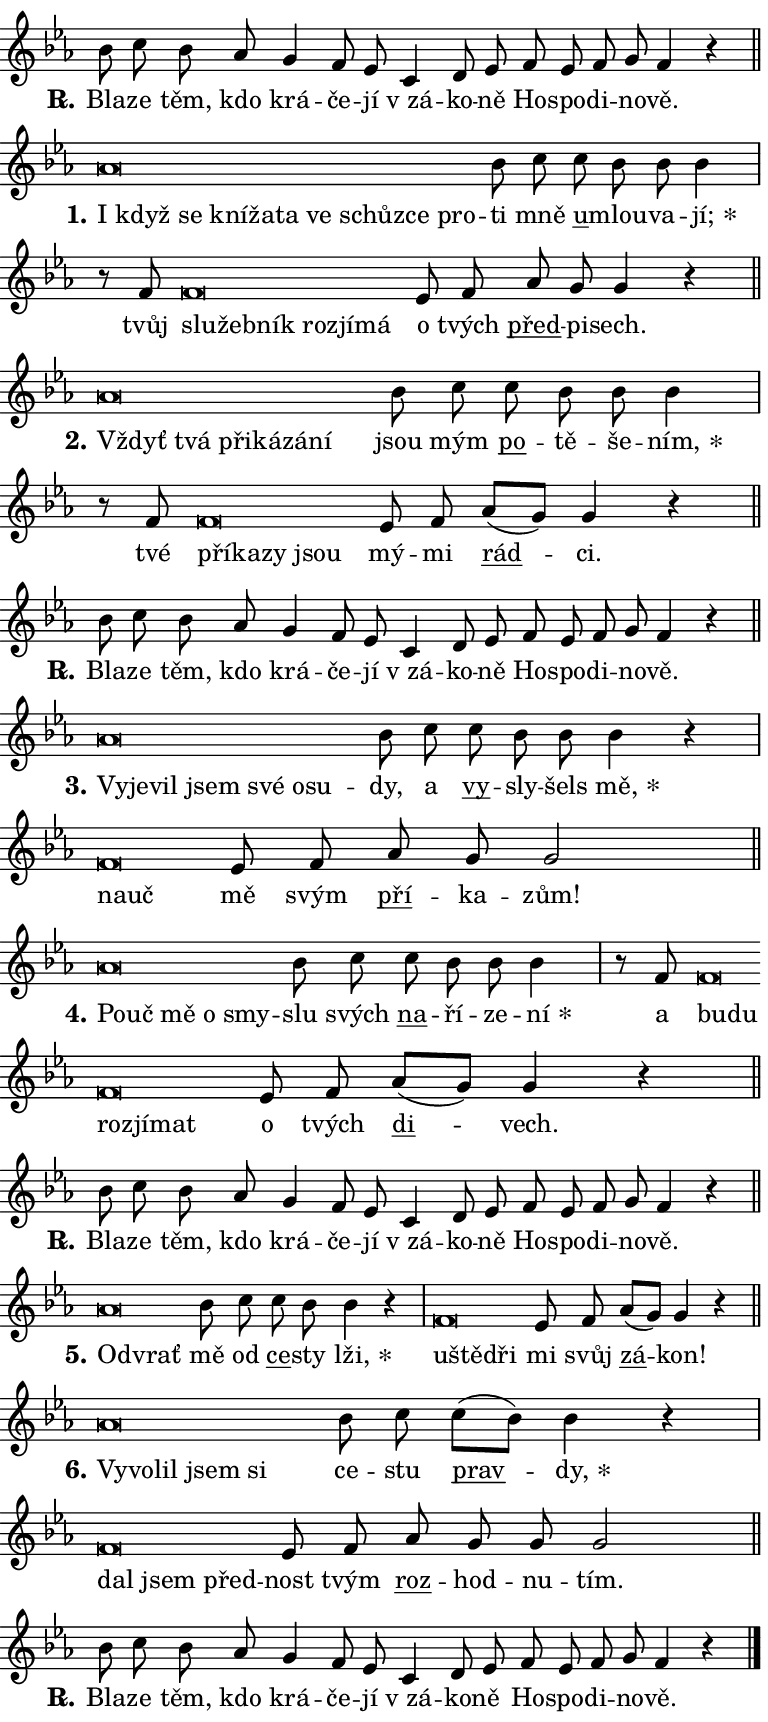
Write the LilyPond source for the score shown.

\version "2.24.0"
\header { tagline = "" }
\paper {
  indent = 0\cm
  top-margin = 0\cm
  right-margin = 0.13\cm % to fit lyric hyphens
  bottom-margin = 0\cm
  left-margin = 0\cm
  paper-width = 13\cm
  page-breaking = #ly:one-page-breaking
  system-system-spacing.basic-distance = #11
  score-system-spacing.basic-distance = #11
  ragged-last = ##f
}


%% Author: Thomas Morley
%% https://lists.gnu.org/archive/html/lilypond-user/2020-05/msg00002.html
#(define (line-position grob)
"Returns position of @var[grob} in current system:
   @code{'start}, if at first time-step
   @code{'end}, if at last time-step
   @code{'middle} otherwise
"
  (let* ((col (ly:item-get-column grob))
         (ln (ly:grob-object col 'left-neighbor))
         (rn (ly:grob-object col 'right-neighbor))
         (col-to-check-left (if (ly:grob? ln) ln col))
         (col-to-check-right (if (ly:grob? rn) rn col))
         (break-dir-left
           (and
             (ly:grob-property col-to-check-left 'non-musical #f)
             (ly:item-break-dir col-to-check-left)))
         (break-dir-right
           (and
             (ly:grob-property col-to-check-right 'non-musical #f)
             (ly:item-break-dir col-to-check-right))))
        (cond ((eqv? 1 break-dir-left) 'start)
              ((eqv? -1 break-dir-right) 'end)
              (else 'middle))))

#(define (tranparent-at-line-position vctor)
  (lambda (grob)
  "Relying on @code{line-position} select the relevant enry from @var{vctor}.
Used to determine transparency,"
    (case (line-position grob)
      ((end) (not (vector-ref vctor 0)))
      ((middle) (not (vector-ref vctor 1)))
      ((start) (not (vector-ref vctor 2))))))

noteHeadBreakVisibility =
#(define-music-function (break-visibility)(vector?)
"Makes @code{NoteHead}s transparent relying on @var{break-visibility}"
#{
  \override NoteHead.transparent =
    #(tranparent-at-line-position break-visibility)
#})

#(define delete-ledgers-for-transparent-note-heads
  (lambda (grob)
    "Reads whether a @code{NoteHead} is transparent.
If so this @code{NoteHead} is removed from @code{'note-heads} from
@var{grob}, which is supposed to be @code{LedgerLineSpanner}.
As a result ledgers are not printed for this @code{NoteHead}"
    (let* ((nhds-array (ly:grob-object grob 'note-heads))
           (nhds-list
             (if (ly:grob-array? nhds-array)
                 (ly:grob-array->list nhds-array)
                 '()))
           ;; Relies on the transparent-property being done before
           ;; Staff.LedgerLineSpanner.after-line-breaking is executed.
           ;; This is fragile ...
           (to-keep
             (remove
               (lambda (nhd)
                 (ly:grob-property nhd 'transparent #f))
               nhds-list)))
      ;; TODO find a better method to iterate over grob-arrays, similiar
      ;; to filter/remove etc for lists
      ;; For now rebuilt from scratch
      (set! (ly:grob-object grob 'note-heads)  '())
      (for-each
        (lambda (nhd)
          (ly:pointer-group-interface::add-grob grob 'note-heads nhd))
        to-keep))))

squashNotes = {
  \override NoteHead.X-extent = #'(-0.2 . 0.2)
  \override NoteHead.Y-extent = #'(-0.75 . 0)
  \override NoteHead.stencil =
    #(lambda (grob)
       (let ((pos (ly:grob-property grob 'staff-position)))
         (begin
           (if (< pos -7) (display "ERROR: Lower brevis then expected\n") (display ""))
           (if (<= pos -6) ly:text-interface::print ly:note-head::print))))
}
unSquashNotes = {
  \revert NoteHead.X-extent
  \revert NoteHead.Y-extent
  \revert NoteHead.stencil
}

hideNotes = \noteHeadBreakVisibility #begin-of-line-visible
unHideNotes = \noteHeadBreakVisibility #all-visible

% work-around for resetting accidentals
% https://lilypond.org/doc/v2.23/Documentation/notation/displaying-rhythms#unmetered-music
cadenzaMeasure = {
  \cadenzaOff
  \partial 1024 s1024
  \cadenzaOn
}

#(define-markup-command (accent layout props text) (markup?)
  "Underline accented syllable"
  (interpret-markup layout props
    #{\markup \override #'(offset . 4.3) \underline { #text }#}))

responsum = \markup \concat {
  "R" \hspace #-1.05 \path #0.1 #'((moveto 0 0.07) (lineto 0.9 0.8)) \hspace #0.05 "."
}

spaceSize = #0.6828661417322834 % exact space size for TeX Gyre Schola

\layout {
  \context {
    \Staff
    \remove "Time_signature_engraver"
    \override LedgerLineSpanner.after-line-breaking = #delete-ledgers-for-transparent-note-heads
  }
  \context {
    \Lyrics {
      \override LyricSpace.minimum-distance = \spaceSize
      \override LyricText.font-name = #"TeX Gyre Schola"
      \override LyricText.font-size = 1
      \override StanzaNumber.font-name = #"TeX Gyre Schola Bold"
      \override StanzaNumber.font-size = 1
    }
  }
  \context {
    \Score 
    \override NoteHead.text =
      #(lambda (grob) 
        (let ((pos (ly:grob-property grob 'staff-position)))
          #{\markup {
            \combine
              \halign #-0.55 \raise #(if (= pos -6) 0 0.5) \override #'(thickness . 2) \draw-line #'(3.2 . 0)
              \musicglyph "noteheads.sM1"
          }#}))
  }
}

% magnetic-lyrics.ily
%
%   written by
%     Jean Abou Samra <jean@abou-samra.fr>
%     Werner Lemberg <wl@gnu.org>
%
%   adapted by
%     Jiri Hon <jiri.hon@gmail.com>
%
% Version 2022-Apr-15

% https://www.mail-archive.com/lilypond-user@gnu.org/msg149350.html

#(define (Left_hyphen_pointer_engraver context)
   "Collect syllable-hyphen-syllable occurrences in lyrics and store
them in properties.  This engraver only looks to the left.  For
example, if the lyrics input is @code{foo -- bar}, it does the
following.

@itemize @bullet
@item
Set the @code{text} property of the @code{LyricHyphen} grob between
@q{foo} and @q{bar} to @code{foo}.

@item
Set the @code{left-hyphen} property of the @code{LyricText} grob with
text @q{foo} to the @code{LyricHyphen} grob between @q{foo} and
@q{bar}.
@end itemize

Use this auxiliary engraver in combination with the
@code{lyric-@/text::@/apply-@/magnetic-@/offset!} hook."
   (let ((hyphen #f)
         (text #f))
     (make-engraver
      (acknowledgers
       ((lyric-syllable-interface engraver grob source-engraver)
        (set! text grob)))
      (end-acknowledgers
       ((lyric-hyphen-interface engraver grob source-engraver)
        ;(when (not (grob::has-interface grob 'lyric-space-interface))
          (set! hyphen grob)));)
      ((stop-translation-timestep engraver)
       (when (and text hyphen)
         (ly:grob-set-object! text 'left-hyphen hyphen))
       (set! text #f)
       (set! hyphen #f)))))

#(define (lyric-text::apply-magnetic-offset! grob)
   "If the space between two syllables is less than the value in
property @code{LyricText@/.details@/.squash-threshold}, move the right
syllable to the left so that it gets concatenated with the left
syllable.

Use this function as a hook for
@code{LyricText@/.after-@/line-@/breaking} if the
@code{Left_@/hyphen_@/pointer_@/engraver} is active."
   (let ((hyphen (ly:grob-object grob 'left-hyphen #f)))
     (when hyphen
       (let ((left-text (ly:spanner-bound hyphen LEFT)))
         (when (grob::has-interface left-text 'lyric-syllable-interface)
           (let* ((common (ly:grob-common-refpoint grob left-text X))
                  (this-x-ext (ly:grob-extent grob common X))
                  (left-x-ext
                   (begin
                     ;; Trigger magnetism for left-text.
                     (ly:grob-property left-text 'after-line-breaking)
                     (ly:grob-extent left-text common X)))
                  ;; `delta` is the gap width between two syllables.
                  (delta (- (interval-start this-x-ext)
                            (interval-end left-x-ext)))
                  (details (ly:grob-property grob 'details))
                  (threshold (assoc-get 'squash-threshold details 0.2)))
             (when (< delta threshold)
               (let* (;; We have to manipulate the input text so that
                      ;; ligatures crossing syllable boundaries are not
                      ;; disabled.  For languages based on the Latin
                      ;; script this is essentially a beautification.
                      ;; However, for non-Western scripts it can be a
                      ;; necessity.
                      (lt (ly:grob-property left-text 'text))
                      (rt (ly:grob-property grob 'text))
                      (is-space (grob::has-interface hyphen 'lyric-space-interface))
                      (space (if is-space " " ""))
                      (extra-delta (if is-space spaceSize 0))
                      ;; Append new syllable.
                      (ltrt-space (if (and (string? lt) (string? rt))
                                (string-append lt space rt)
                                (make-concat-markup (list lt space rt))))
                      ;; Right-align `ltrt` to the right side.
                      (ltrt-space-markup (grob-interpret-markup
                               grob
                               (make-translate-markup
                                (cons (interval-length this-x-ext) 0)
                                (make-right-align-markup ltrt-space)))))
                 (begin
                   ;; Don't print `left-text`.
                   (ly:grob-set-property! left-text 'stencil #f)
                   ;; Set text and stencil (which holds all collected
                   ;; syllables so far) and shift it to the left.
                   (ly:grob-set-property! grob 'text ltrt-space)
                   (ly:grob-set-property! grob 'stencil ltrt-space-markup)
                   (ly:grob-translate-axis! grob (- (- delta extra-delta)) X))))))))))


#(define (lyric-hyphen::displace-bounds-first grob)
   ;; Make very sure this callback isn't triggered too early.
   (let ((left (ly:spanner-bound grob LEFT))
         (right (ly:spanner-bound grob RIGHT)))
     (ly:grob-property left 'after-line-breaking)
     (ly:grob-property right 'after-line-breaking)
     (ly:lyric-hyphen::print grob)))

squashThreshold = #0.4

\layout {
  \context {
    \Lyrics
    \consists #Left_hyphen_pointer_engraver
    \override LyricText.after-line-breaking =
      #lyric-text::apply-magnetic-offset!
    \override LyricHyphen.stencil = #lyric-hyphen::displace-bounds-first
    \override LyricText.details.squash-threshold = \squashThreshold
    \override LyricHyphen.minimum-distance = 0
    \override LyricHyphen.minimum-length = \squashThreshold
  }
}

squashText = \override LyricText.details.squash-threshold = 9999
unSquashText = \override LyricText.details.squash-threshold = \squashThreshold

leftText = \override LyricText.self-alignment-X = #LEFT
unLeftText = \revert LyricText.self-alignment-X

starOffset = #(lambda (grob) 
                (let ((x_offset (ly:self-alignment-interface::aligned-on-x-parent grob)))
                  (if (= x_offset 0) 0 (+ x_offset 1.2))))

star = #(define-music-function (syllable)(string?)
"Append star separator at the end of a syllable"
#{
  \once \override LyricText.X-offset = #starOffset
  \lyricmode { \markup {
    #syllable
    \override #'((font-name . "TeX Gyre Schola Bold")) \hspace #0.2 \lower #0.65 \larger "*"
  } }
#})

starAccent = #(define-music-function (syllable)(string?)
"Append star separator at the end of a syllable and make accent"
#{
  \once \override LyricText.X-offset = #starOffset
  \lyricmode { \markup {
    \accent #syllable
    \override #'((font-name . "TeX Gyre Schola Bold")) \hspace #0.2 \lower #0.65 \larger "*"
  } }
#})

breath = #(define-music-function (syllable)(string?)
"Append breathing indicator at the end of a syllable"
#{
  \lyricmode { \markup { #syllable "+" } }
#})

optionalBreath = #(define-music-function (syllable)(string?)
"Append optional breathing indicator at the end of a syllable"
#{
  \lyricmode { \markup { #syllable "(+)" } }
#})


\score {
    <<
        \new Voice = "melody" { \cadenzaOn \key es \major \relative { bes'8 c bes as g4 f8 es \bar "" c4 d8 es \bar "" f es f g f4 r \cadenzaMeasure \bar "||" \break } }
        \new Lyrics \lyricsto "melody" { \lyricmode { \set stanza = \responsum
Bla -- ze těm, kdo krá -- če -- jí "v zá" -- ko -- ně Ho -- spo -- di -- no -- vě. } }
    >>
    \layout {}
}

\score {
    <<
        \new Voice = "melody" { \cadenzaOn \key es \major \relative { \squashNotes as'\breve*1/16 \hideNotes \breve*1/16 \bar "" \breve*1/16 \bar "" \breve*1/16 \bar "" \breve*1/16 \bar "" \breve*1/16 \bar "" \breve*1/16 \bar "" \breve*1/16 \bar "" \breve*1/16 \breve*1/16 \bar "" \unHideNotes \unSquashNotes bes8 c \bar "" c bes bes bes4 \cadenzaMeasure \bar "|" r8 f8 \squashNotes f\breve*1/16 \hideNotes \breve*1/16 \bar "" \breve*1/16 \bar "" \breve*1/16 \bar "" \breve*1/16 \breve*1/16 \bar "" \unHideNotes \unSquashNotes es8 f \bar "" as g g4 r \cadenzaMeasure \bar "||" \break } }
        \new Lyrics \lyricsto "melody" { \lyricmode { \set stanza = "1."
\leftText I \squashText když se kní -- ža -- ta ve schůz -- ce pro -- \unLeftText \unSquashText ti mně \markup \accent u -- mlou -- va -- \star jí; tvůj \leftText slu -- \squashText žeb -- ník roz -- jí -- má \unLeftText \unSquashText o tvých \markup \accent před -- pi -- sech. } }
    >>
    \layout {}
}

\score {
    <<
        \new Voice = "melody" { \cadenzaOn \key es \major \relative { \squashNotes as'\breve*1/16 \hideNotes \breve*1/16 \bar "" \breve*1/16 \bar "" \breve*1/16 \bar "" \breve*1/16 \breve*1/16 \bar "" \unHideNotes \unSquashNotes bes8 c \bar "" c bes bes bes4 \cadenzaMeasure \bar "|" r8 f8 \squashNotes f\breve*1/16 \hideNotes \breve*1/16 \bar "" \breve*1/16 \breve*1/16 \bar "" \unHideNotes \unSquashNotes es8 f \bar "" as[( g)] g4 r \cadenzaMeasure \bar "||" \break } }
        \new Lyrics \lyricsto "melody" { \lyricmode { \set stanza = "2."
\leftText Vždyť \squashText tvá při -- ká -- zá -- ní \unLeftText \unSquashText jsou mým \markup \accent po -- tě -- še -- \star ním, tvé \leftText pří -- \squashText ka -- zy jsou \unLeftText \unSquashText mý -- mi \markup \accent rád -- ci. } }
    >>
    \layout {}
}

\score {
    <<
        \new Voice = "melody" { \cadenzaOn \key es \major \relative { bes'8 c bes as g4 f8 es \bar "" c4 d8 es \bar "" f es f g f4 r \cadenzaMeasure \bar "||" \break } }
        \new Lyrics \lyricsto "melody" { \lyricmode { \set stanza = \responsum
Bla -- ze těm, kdo krá -- če -- jí "v zá" -- ko -- ně Ho -- spo -- di -- no -- vě. } }
    >>
    \layout {}
}

\score {
    <<
        \new Voice = "melody" { \cadenzaOn \key es \major \relative { \squashNotes as'\breve*1/16 \hideNotes \breve*1/16 \bar "" \breve*1/16 \bar "" \breve*1/16 \bar "" \breve*1/16 \bar "" \breve*1/16 \breve*1/16 \bar "" \unHideNotes \unSquashNotes bes8 c \bar "" c bes bes bes4 r \cadenzaMeasure \bar "|" \squashNotes f\breve*1/16 \hideNotes \breve*1/16 \bar "" \unHideNotes \unSquashNotes es8 f \bar "" as g g2 \cadenzaMeasure \bar "||" \break } }
        \new Lyrics \lyricsto "melody" { \lyricmode { \set stanza = "3."
\leftText Vy -- \squashText je -- vil jsem své o -- su -- \unLeftText \unSquashText dy, a \markup \accent vy -- sly -- šels \star mě, \leftText na -- \squashText uč \unLeftText \unSquashText mě svým \markup \accent pří -- ka -- zům! } }
    >>
    \layout {}
}

\score {
    <<
        \new Voice = "melody" { \cadenzaOn \key es \major \relative { \squashNotes as'\breve*1/16 \hideNotes \breve*1/16 \bar "" \breve*1/16 \bar "" \breve*1/16 \breve*1/16 \bar "" \unHideNotes \unSquashNotes bes8 c \bar "" c bes bes bes4 \cadenzaMeasure \bar "|" r8 f8 \squashNotes f\breve*1/16 \hideNotes \breve*1/16 \bar "" \breve*1/16 \bar "" \breve*1/16 \breve*1/16 \bar "" \unHideNotes \unSquashNotes es8 f \bar "" as[( g)] g4 r \cadenzaMeasure \bar "||" \break } }
        \new Lyrics \lyricsto "melody" { \lyricmode { \set stanza = "4."
\leftText Po -- \squashText uč mě o smy -- \unLeftText \unSquashText slu svých \markup \accent na -- ří -- ze -- \star ní a \leftText bu -- \squashText du roz -- jí -- mat \unLeftText \unSquashText o tvých \markup \accent di -- vech. } }
    >>
    \layout {}
}

\score {
    <<
        \new Voice = "melody" { \cadenzaOn \key es \major \relative { bes'8 c bes as g4 f8 es \bar "" c4 d8 es \bar "" f es f g f4 r \cadenzaMeasure \bar "||" \break } }
        \new Lyrics \lyricsto "melody" { \lyricmode { \set stanza = \responsum
Bla -- ze těm, kdo krá -- če -- jí "v zá" -- ko -- ně Ho -- spo -- di -- no -- vě. } }
    >>
    \layout {}
}

\score {
    <<
        \new Voice = "melody" { \cadenzaOn \key es \major \relative { \squashNotes as'\breve*1/16 \hideNotes \breve*1/16 \bar "" \unHideNotes \unSquashNotes bes8 c \bar "" c bes bes4 r \cadenzaMeasure \bar "|" \squashNotes f\breve*1/16 \hideNotes \breve*1/16 \breve*1/16 \bar "" \unHideNotes \unSquashNotes es8 f \bar "" as[( g)] g4 r \cadenzaMeasure \bar "||" \break } }
        \new Lyrics \lyricsto "melody" { \lyricmode { \set stanza = "5."
\leftText Od -- \squashText vrať \unLeftText \unSquashText mě od \markup \accent ce -- sty \star lži, \leftText u -- \squashText ště -- dři \unLeftText \unSquashText mi svůj \markup \accent zá -- kon! } }
    >>
    \layout {}
}

\score {
    <<
        \new Voice = "melody" { \cadenzaOn \key es \major \relative { \squashNotes as'\breve*1/16 \hideNotes \breve*1/16 \bar "" \breve*1/16 \bar "" \breve*1/16 \breve*1/16 \bar "" \unHideNotes \unSquashNotes bes8 c \bar "" c[( bes)] bes4 r \cadenzaMeasure \bar "|" \squashNotes f\breve*1/16 \hideNotes \breve*1/16 \breve*1/16 \bar "" \unHideNotes \unSquashNotes es8 f \bar "" as g g g2 \cadenzaMeasure \bar "||" \break } }
        \new Lyrics \lyricsto "melody" { \lyricmode { \set stanza = "6."
\leftText Vy -- \squashText vo -- lil jsem si \unLeftText \unSquashText ce -- stu \markup \accent prav -- \star dy, \leftText dal \squashText jsem před -- \unLeftText \unSquashText nost tvým \markup \accent roz -- hod -- nu -- tím. } }
    >>
    \layout {}
}

\score {
    <<
        \new Voice = "melody" { \cadenzaOn \key es \major \relative { bes'8 c bes as g4 f8 es \bar "" c4 d8 es \bar "" f es f g f4 r \cadenzaMeasure \bar "||" \break } \bar "|." }
        \new Lyrics \lyricsto "melody" { \lyricmode { \set stanza = \responsum
Bla -- ze těm, kdo krá -- če -- jí "v zá" -- ko -- ně Ho -- spo -- di -- no -- vě. } }
    >>
    \layout {}
}
